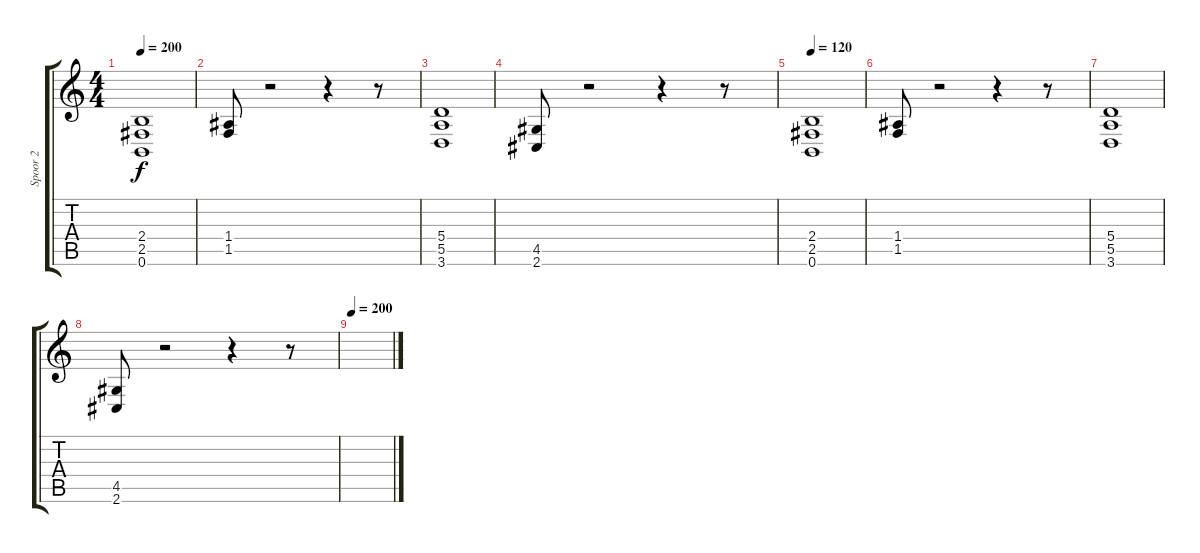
\track ("Spoor 2" "Spoor 2") {instrument overdrivenguitar}
\staff {score tabs}
\tuning (B3 Gb3 D3 A2 E2 B1) {hide}
\ts (4 4)
\tempo 200
\tempo 120
\tempo 200
\clef g2
\ks c
(2.4 2.5 0.6).1{dy f instrument overdrivenguitar} |
(1.4 1.5).8 r.2 r.4 r.8 |
(5.4 5.5 3.6).1 |
(4.5 2.6).8 r.2 r.4 r.8 |
\tempo 120
(2.4 2.5 0.6).1 |
(1.4 1.5).8 r.2 r.4 r.8 |
(5.4 5.5 3.6).1 |
(4.5 2.6).8 r.2 r.4 r.8 |
\tempo 200
